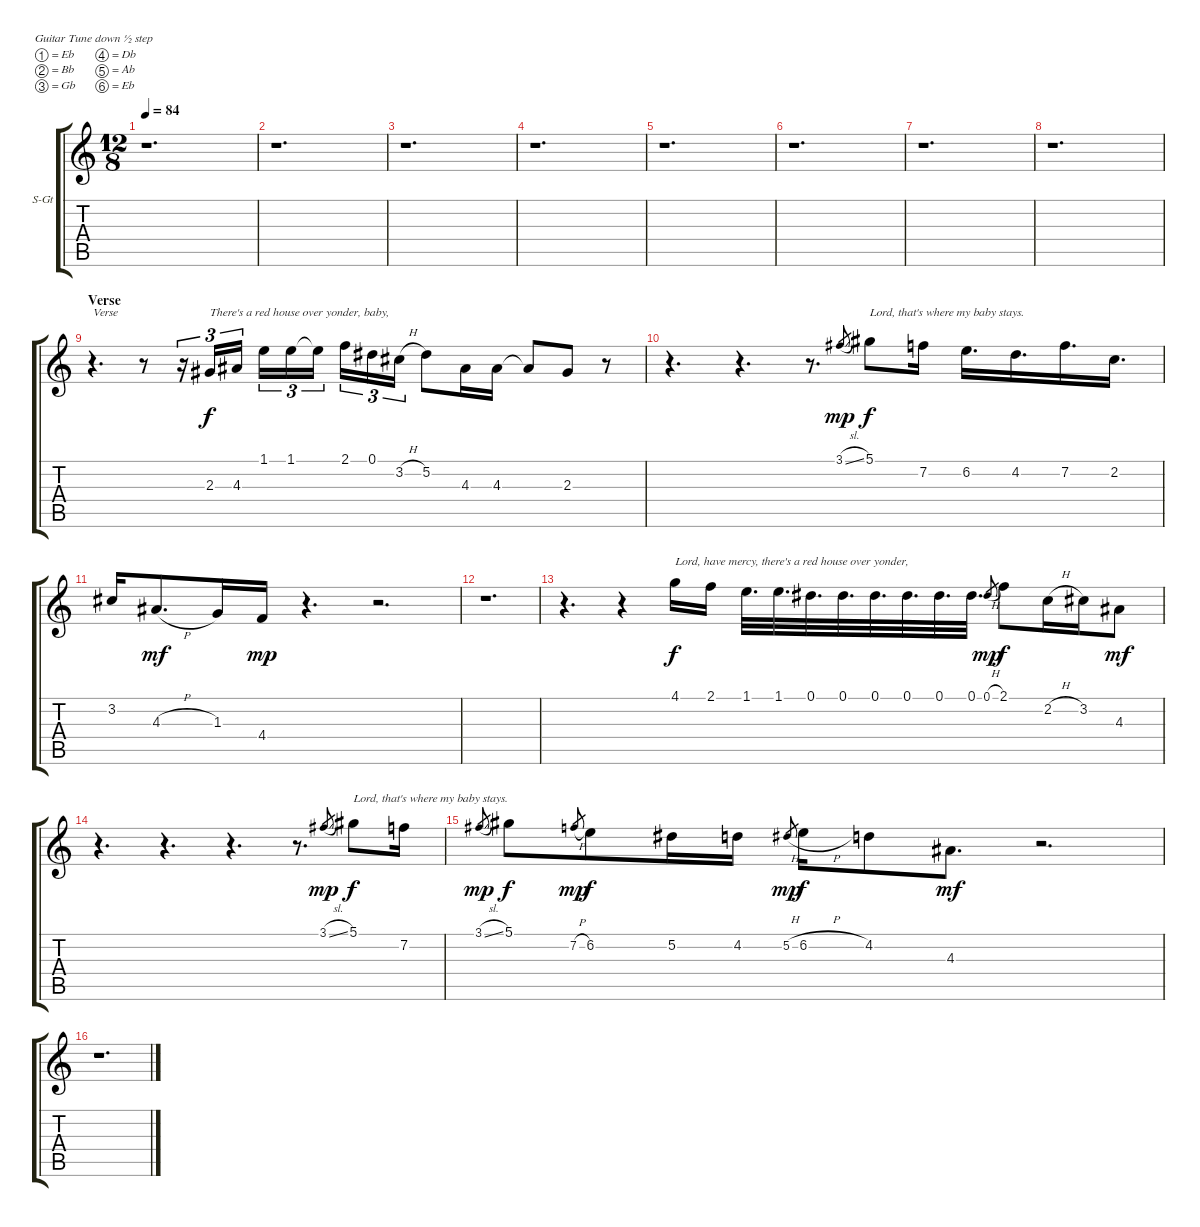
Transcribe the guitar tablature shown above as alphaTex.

\bracketExtendMode groupsimilarinstruments
\firstSystemTrackNameOrientation horizontal
\otherSystemsTrackNameOrientation horizontal
\track ("Vocal" "S-Gt") {instrument flute}
\staff {score tabs}
\tuning (Eb4 Bb3 Gb3 Db3 Ab2 Eb2)
\displaytranspose 12
\ts (12 8)
\tempo 84
\clef g2
\ks c
r.1{d dy f} |
r.1{d} |
r.1{d} |
r.1{d} |
r.1{d} |
r.1{d} |
r.1{d} |
r.1{d} |
\section ("" "Verse")
r.4{d txt "Verse"} r.8 r.16{tu (3 2)} 2.3.16{tu (3 2) txt "There's a red house over yonder, baby,"} 4.3.16{tu (3 2)} 1.1.16{tu (3 2)} 1.1.16{tu (3 2)} 1.1{t}.16{tu (3 2)} 2.1.16{tu (3 2)} 0.1.16{tu (3 2)} 3.2{h}.16{tu (3 2)} 5.2.8 4.3.16 4.3.16 4.3{t}.8 2.3.8 r.8 |
r.4{d} r.4{d} r.8{d} 3.1{sl}.8{gr dy mp} 5.1.8{txt "Lord, that's where my baby stays." dy f} 7.2.16 6.2.16{d} 4.2.16{d} 7.2.16{d} 2.2.16{d} |
3.2.16 4.3{h}.8{d dy mf} 1.3.16 4.4.16{dy mp} r.4{d} r.2{d} |
r.1{d} |
r.4{d} r.4 4.1.16{txt "Lord, have mercy, there's a red house over yonder," dy f} 2.1.16 1.1.32{d} 1.1.32{d} 0.1.32{d} 0.1.32{d} 0.1.32{d} 0.1.32{d} 0.1.32{d} 0.1.32{d} 0.1{h}.8{gr dy mp} 2.1.8{dy f} 2.2{h}.16 3.2.16 4.3.8{dy mf} |
r.4{d} r.4{d} r.4{d} r.8{d} 3.1{sl}.8{gr dy mp} 5.1.8{txt "Lord, that's where my baby stays." dy f} 7.2.16 |
3.1{sl}.8{gr dy mp} 5.1.8{dy f} 7.2{h}.8{gr dy mp} 6.2.8{dy f} 5.2.16 4.2.16 5.2{h}.8{gr dy mp} 6.2{h}.16{dy f} 4.2.8 4.3.8{d dy mf} r.2{d} |
r.1{d}
